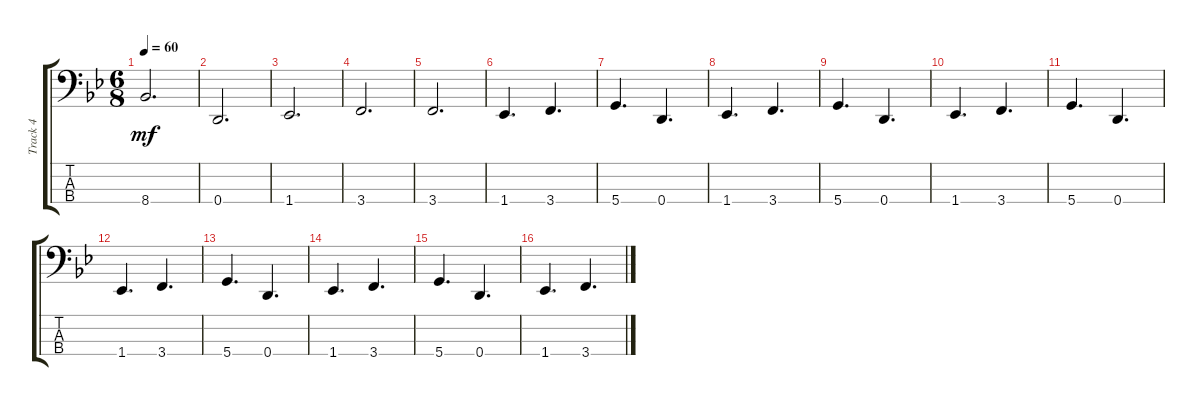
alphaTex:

\track ("Track 4" "Track 4") {instrument electricbassfinger}
\staff {score tabs}
\tuning (G2 D2 A1 D1) {hide}
\ts (6 8)
\tempo 60
\clef f4
\ks gminor
8.4.2{d dy mf} |
0.4.2{d} |
1.4.2{d} |
3.4.2{d} |
3.4.2{d} |
1.4.4{d} 3.4.4{d} |
5.4.4{d} 0.4.4{d} |
1.4.4{d} 3.4.4{d} |
5.4.4{d} 0.4.4{d} |
1.4.4{d} 3.4.4{d} |
5.4.4{d} 0.4.4{d} |
1.4.4{d} 3.4.4{d} |
5.4.4{d} 0.4.4{d} |
1.4.4{d} 3.4.4{d} |
5.4.4{d} 0.4.4{d} |
1.4.4{d} 3.4.4{d}
